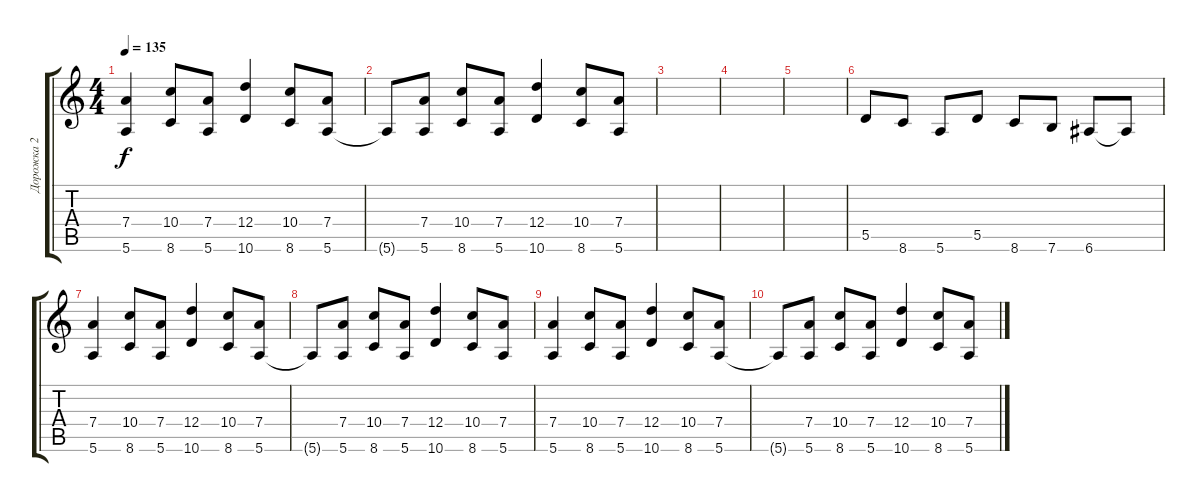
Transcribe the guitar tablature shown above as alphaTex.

\track ("Дорожка 2" "Дорожка 2") {instrument distortionguitar}
\staff {score tabs}
\tuning (E4 B3 G3 D3 A2 E2) {hide}
\ts (4 4)
\tempo 135
\clef g2
\ks c
(7.4 5.6).4{dy f} (10.4 8.6).8 (7.4 5.6).8 (12.4 10.6).4 (10.4 8.6).8 (7.4 5.6).8 |
5.6{t}.8 (7.4 5.6).8 (10.4 8.6).8 (7.4 5.6).8 (12.4 10.6).4 (10.4 8.6).8 (7.4 5.6).8 |
|
|
|
5.5.8 8.6.8 5.6.8 5.5.8 8.6.8 7.6.8 6.6.8 6.6{t}.8 |
(7.4 5.6).4 (10.4 8.6).8 (7.4 5.6).8 (12.4 10.6).4 (10.4 8.6).8 (7.4 5.6).8 |
5.6{t}.8 (7.4 5.6).8 (10.4 8.6).8 (7.4 5.6).8 (12.4 10.6).4 (10.4 8.6).8 (7.4 5.6).8 |
(7.4 5.6).4 (10.4 8.6).8 (7.4 5.6).8 (12.4 10.6).4 (10.4 8.6).8 (7.4 5.6).8 |
5.6{t}.8 (7.4 5.6).8 (10.4 8.6).8 (7.4 5.6).8 (12.4 10.6).4 (10.4 8.6).8 (7.4 5.6).8
